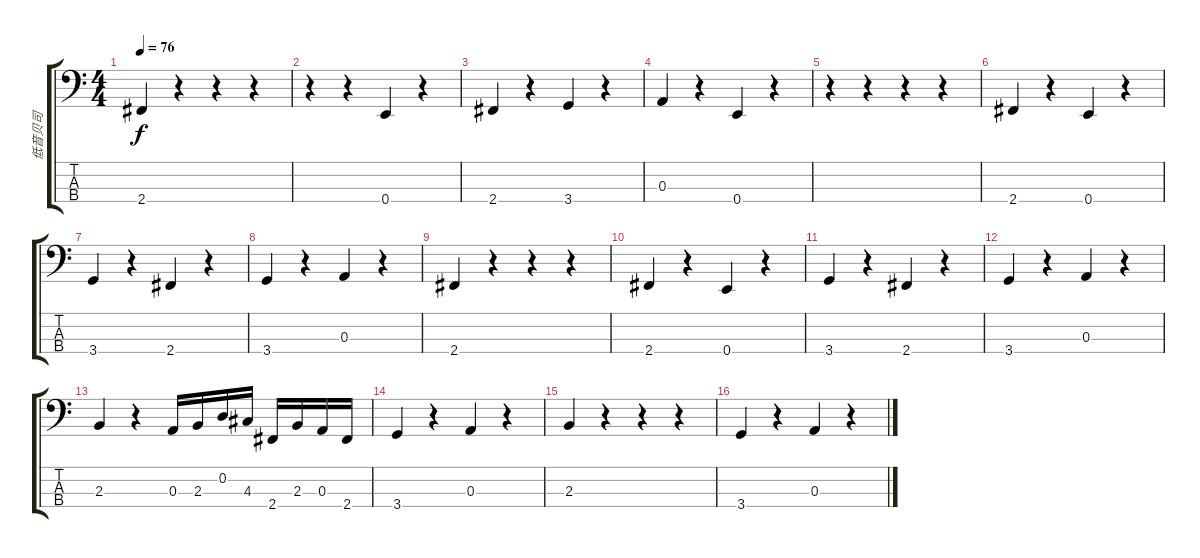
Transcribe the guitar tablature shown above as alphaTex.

\track ("低音贝司" "低音贝司") {instrument fretlessbass}
\staff {score tabs}
\tuning (G2 D2 A1 E1) {hide}
\ts (4 4)
\tempo 76
\clef f4
\ks c
2.4.4{dy f} r.4 r.4 r.4 |
r.4 r.4 0.4.4 r.4 |
2.4.4 r.4 3.4.4 r.4 |
0.3.4 r.4 0.4.4 r.4 |
r.4 r.4 r.4 r.4 |
2.4.4 r.4 0.4.4 r.4 |
3.4.4 r.4 2.4.4 r.4 |
3.4.4 r.4 0.3.4 r.4 |
2.4.4 r.4 r.4 r.4 |
2.4.4 r.4 0.4.4 r.4 |
3.4.4 r.4 2.4.4 r.4 |
3.4.4 r.4 0.3.4 r.4 |
2.3.4 r.4 0.3.16 2.3.16 0.2.16 4.3.16 2.4.16 2.3.16 0.3.16 2.4.16 |
3.4.4 r.4 0.3.4 r.4 |
2.3.4 r.4 r.4 r.4 |
3.4.4 r.4 0.3.4 r.4
